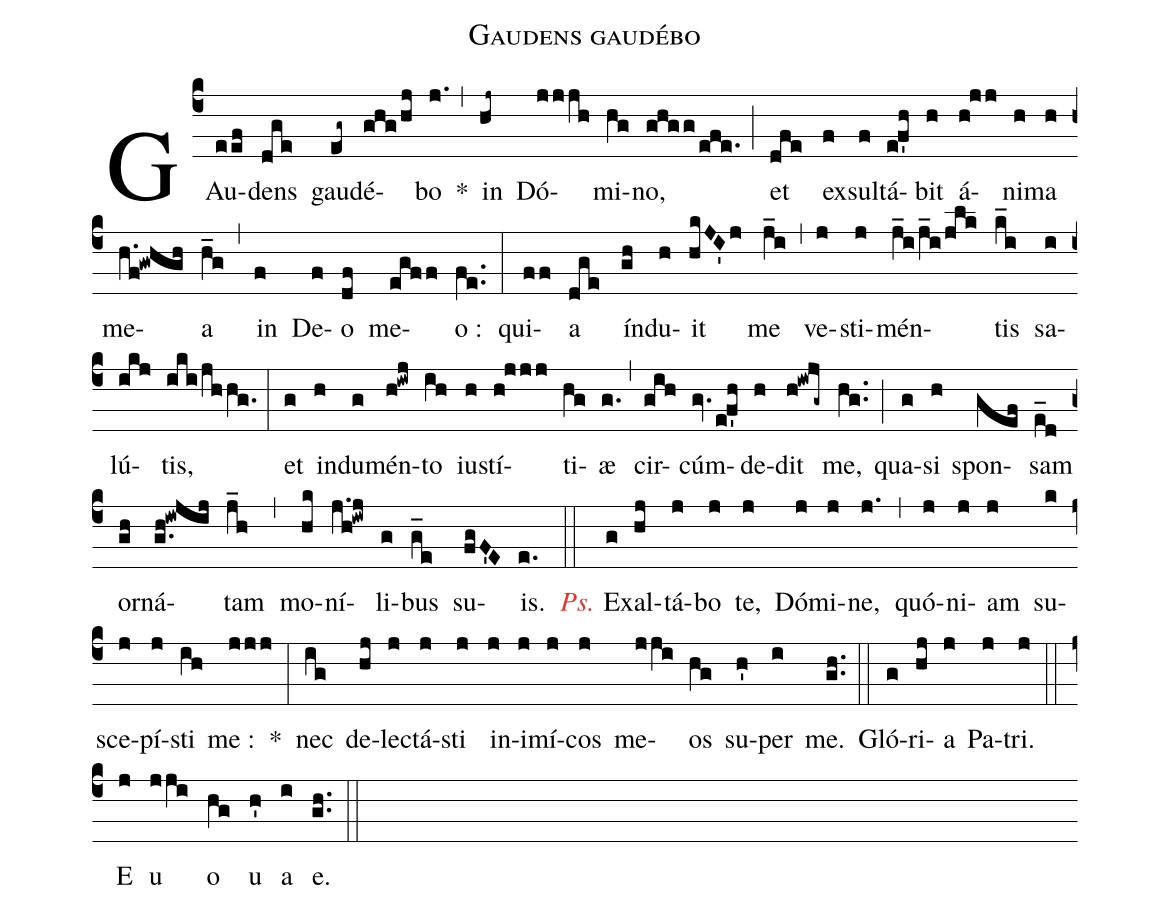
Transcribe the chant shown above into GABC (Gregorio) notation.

name:Gaudens gaudébo;
%%
(c4) G{Au}(eef)dens(dge) gau(eg~)dé(ghg!/hj)bo(j.) *(,) in(hj~) Dó(jjjh)mi(hg)no,(ghgg!/efe.) (;) et(dfe) ex(f)sul(f)tá(e!f'h)bit(h) á(h!jj)ni(h)ma(h) me(h.f!gwhgh)a(h_g) (,) in(f) De(f)o(df) me(egff)o :(fe..) (:) qui(ff)a(dge) ín(gh)du(h)it(hkJI'j) me(j_i) (,) ve(j)sti(j)mén(j_i!/j_i!/jlk)tis(k_i) sa(i)lú(ikj)tis,(iki!/jhhg.) (:)
et(g) in(h)du(g)mén(h!iwj)to(ih) iu(h)stí(h!jjj)ti(hg)æ(g.) (,) cir(gih)cúm(gv.e!f'h)de(h)dit(h!iwjg~) me,(hg..) (;) qua(g)si(h) spon(gef)sam(e_d) or(gh)ná(g.h!iwjij)tam(j_h) (,) mo(hk)ní(j.h!iwj)li(g)bus(g_e) su(fgF'E)is.(e.) (::)

<c><i>Ps.</i></c> Ex(g)al(hj)tá(j)bo(j) te,(j) Dó(j)mi(j)ne,(j.) (,) quó(j)ni(j)am(j) su(k)sce(j)pí(j)sti(ih) me :(jjj) *(:) nec(ig) de(hj)le(j)ctá(j)sti(j) in(j)i(j)mí(j)cos(j) me(jji)os(hg) su(h')per(i) me.(gh..) (::) Gló(g)ri(hj)a(j) Pa(j)tri.(j) (::) E(j) u(jji) o(hg) u(h') a(i) e.(gh..) (::)
